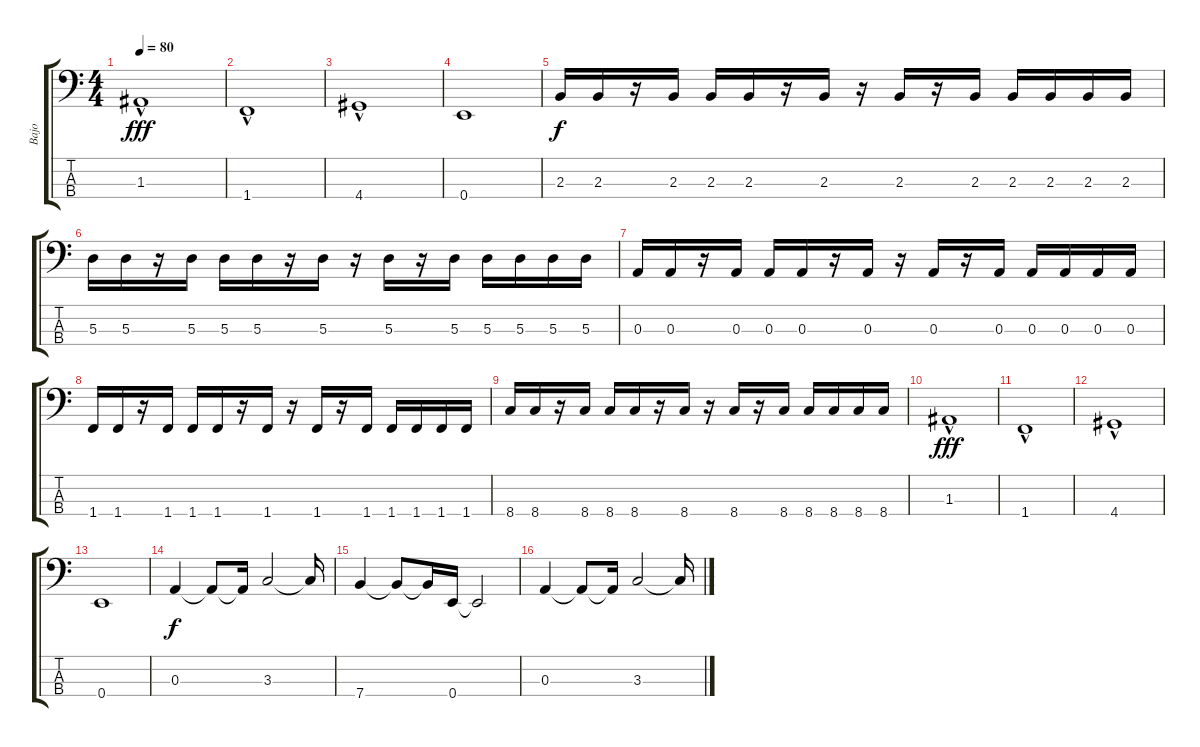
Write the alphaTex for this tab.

\track ("Bajo" "Bajo") {instrument electricbassfinger}
\staff {score tabs}
\tuning (G2 D2 A1 E1) {hide}
\ts (4 4)
\tempo 80
\clef f4
\ks c
1.3{hac}.1{dy fff} |
1.4{hac}.1 |
4.4{hac}.1 |
0.4.1 |
2.3.16{dy f} 2.3.16 r.16 2.3.16 2.3.16 2.3.16 r.16 2.3.16 r.16 2.3.16 r.16 2.3.16 2.3.16 2.3.16 2.3.16 2.3.16 |
5.3.16 5.3.16 r.16 5.3.16 5.3.16 5.3.16 r.16 5.3.16 r.16 5.3.16 r.16 5.3.16 5.3.16 5.3.16 5.3.16 5.3.16 |
0.3.16 0.3.16 r.16 0.3.16 0.3.16 0.3.16 r.16 0.3.16 r.16 0.3.16 r.16 0.3.16 0.3.16 0.3.16 0.3.16 0.3.16 |
1.4.16 1.4.16 r.16 1.4.16 1.4.16 1.4.16 r.16 1.4.16 r.16 1.4.16 r.16 1.4.16 1.4.16 1.4.16 1.4.16 1.4.16 |
8.4.16 8.4.16 r.16 8.4.16 8.4.16 8.4.16 r.16 8.4.16 r.16 8.4.16 r.16 8.4.16 8.4.16 8.4.16 8.4.16 8.4.16 |
1.3{hac}.1{dy fff} |
1.4{hac}.1 |
4.4{hac}.1 |
0.4.1 |
0.3.4{dy f} 0.3{t}.8 0.3{t}.16 3.3.2 3.3{t}.16 |
7.4.4 7.4{t}.8 7.4{t}.16 0.4.16 0.4{t}.2 |
0.3.4 0.3{t}.8 0.3{t}.16 3.3.2 3.3{t}.16
